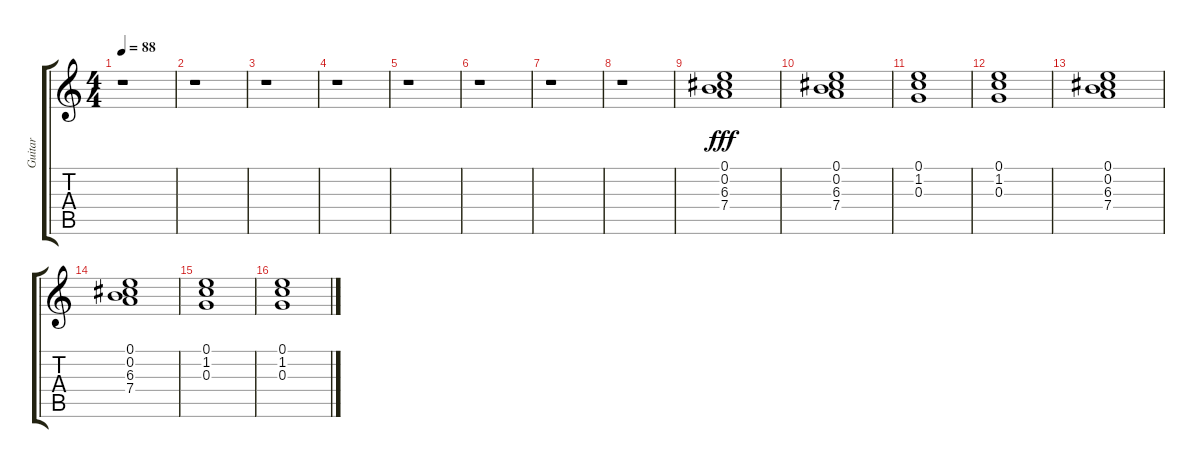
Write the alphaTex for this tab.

\track ("Guitar" "Guitar") {instrument electricguitarclean}
\staff {score tabs}
\tuning (E4 B3 G3 D3 A2 E2) {hide}
\ts (4 4)
\tempo 88
\clef g2
\ks c
r.1{dy fff} |
r.1 |
r.1 |
r.1 |
r.1 |
r.1 |
r.1 |
r.1 |
(0.1 0.2 6.3 7.4).1 |
(0.1 0.2 6.3 7.4).1 |
(0.1 1.2 0.3).1 |
(0.1 1.2 0.3).1 |
(0.1 0.2 6.3 7.4).1 |
(0.1 0.2 6.3 7.4).1 |
(0.1 1.2 0.3).1 |
(0.1 1.2 0.3).1
